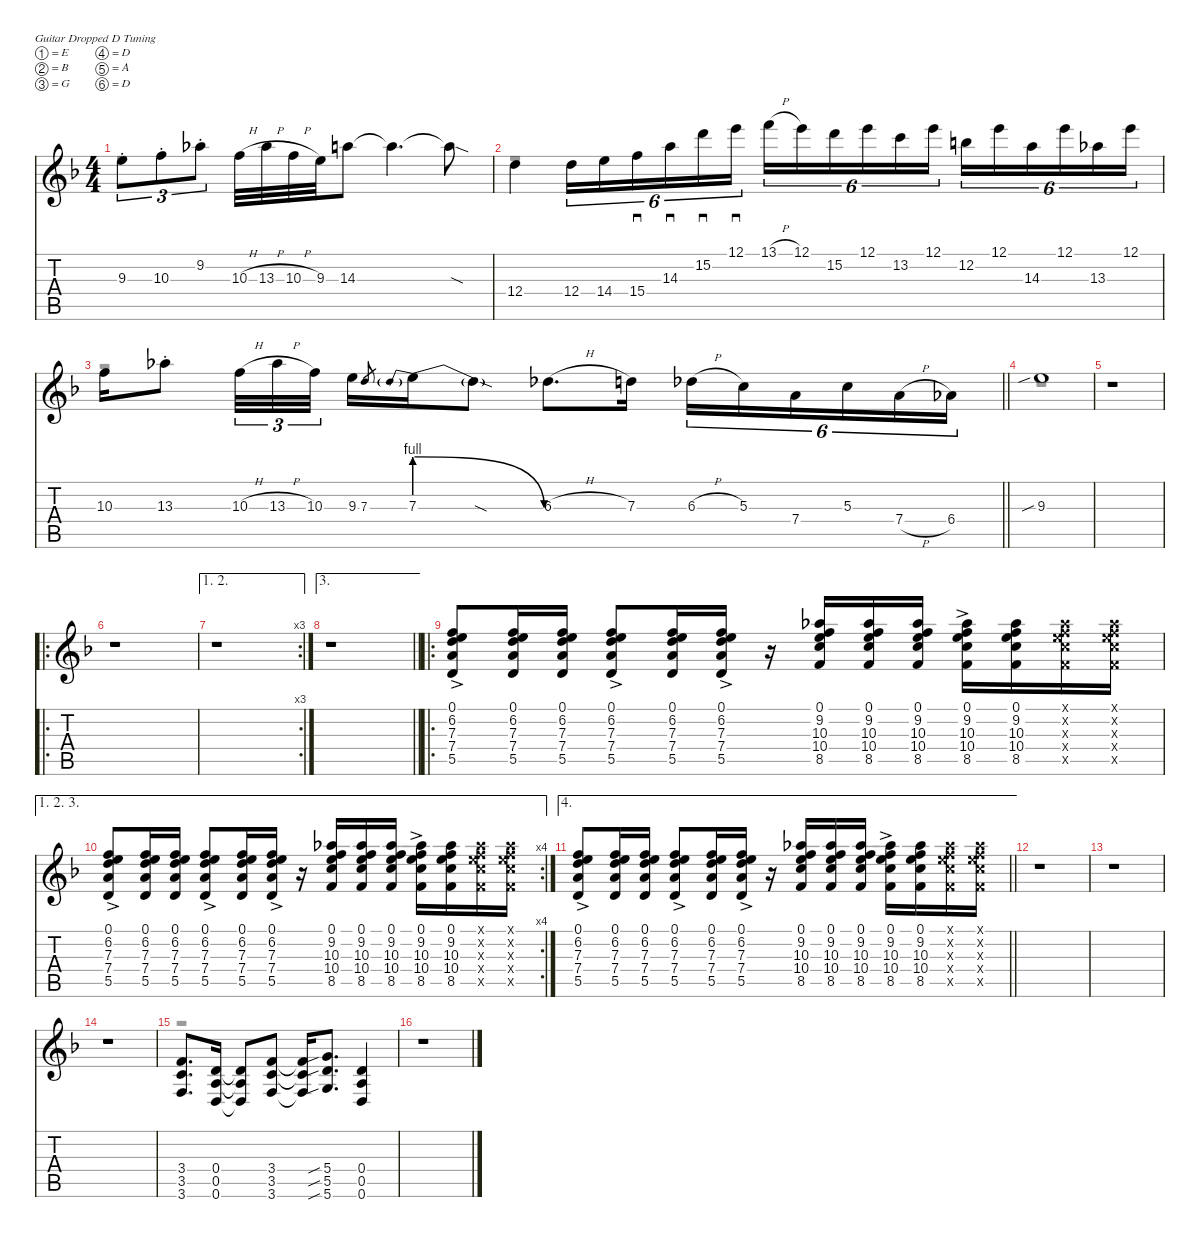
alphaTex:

\defaultSystemsLayout 4
\hideDynamics
\bracketExtendMode nobrackets
\singleTrackTrackNamePolicy hidden
\multiTrackTrackNamePolicy hidden
\otherSystemsTrackNameOrientation horizontal
\track ("Guitar 2" "Guitar 2") {defaultSystemsLayout 8 instrument distortionguitar}
\staff {score tabs}
\tuning (E4 B3 G3 D3 A2 D2)
\voice
\ts (4 4)
\tempo (85 hide)
\clef g2
\ks dminor
9.3{st acc forcenatural}.8{tu (3 2) dy fff beam Down} 10.3{st acc forcenatural}.8{tu (3 2) beam Down} 9.2{st acc b}.8{tu (3 2) beam Down} 10.3{h acc forcenatural}.32{beam Down} 13.3{h acc b}.32{beam Down} 10.3{h acc forcenatural}.32{beam Down} 9.3{acc forcenatural}.32{beam Down} 14.3{acc forcenatural}.8{beam Down} 14.3{t acc forcenatural}.4{d dy f beam Down} 14.3{sod t acc forcenatural}.8{dy fff beam Down} |
\tempo (84 hide)
12.4{acc forcenatural}.4{beam Down} 12.4{acc forcenatural}.16{tu (6 4) beam Down} 14.4{acc forcenatural}.16{tu (6 4) beam Down} 15.4{acc forcenatural}.16{sd tu (6 4) beam Down} 14.3{acc forcenatural}.16{sd tu (6 4) beam Down} 15.2{acc forcenatural}.16{sd tu (6 4) beam Down} 12.1{acc forcenatural}.16{sd tu (6 4) beam Down} 13.1{h acc forcenatural}.16{tu (6 4) beam Down} 12.1{acc forcenatural}.16{tu (6 4) beam Down} 15.2{acc forcenatural}.16{tu (6 4) beam Down} 12.1{acc forcenatural}.16{tu (6 4) beam Down} 13.2{acc forcenatural}.16{tu (6 4) beam Down} 12.1{acc forcenatural}.16{tu (6 4) beam Down} 12.2{acc forcenatural}.16{tu (6 4) beam Down} 12.1{acc forcenatural}.16{tu (6 4) beam Down} 14.3{acc forcenatural}.16{tu (6 4) beam Down} 12.1{acc forcenatural}.16{tu (6 4) beam Down} 13.3{acc b}.16{tu (6 4) beam Down} 12.1{acc forcenatural}.16{tu (6 4) beam Down} |
\tempo (85 hide)
\barLineRight lightlight
10.3{acc forcenatural}.16{beam Down} 13.3{st acc b}.8{beam Down} 10.3{h acc forcenatural}.32{tu (3 2) beam Down} 13.3{h acc b}.32{tu (3 2) beam Down} 10.3{acc forcenatural}.32{tu (3 2) beam Down} 9.3{acc forcenatural}.16{beam Down} 7.3{acc forcenatural}.8{gr dy ff beam Up} 7.3{be (prebendrelease 0 4 60 0)}.16{dy fff beam Down} 7.3{sod t acc forcenatural}.8{beam Down} 6.3{h acc b}.8{d beam Down} 7.3{acc forcenatural}.16{beam Down} 6.3{h acc b}.16{tu (6 4) beam Down} 5.3{acc forcenatural}.16{tu (6 4) beam Down} 7.4{acc forcenatural}.16{tu (6 4) beam Down} 5.3{acc forcenatural}.16{tu (6 4) beam Down} 7.4{h acc forcenatural}.16{tu (6 4) beam Down} 6.4{acc b}.16{tu (6 4) beam Down} |
\tempo (84 hide)
9.3{sib acc forcenatural}.1{beam Up} |
\tempo (85 0.00625 hide)
r.1{beam Up} |
\ro
\tempo (84 0.00625 hide)
r.1{beam Up} |
\ae (1 2)
\rc 3
\tempo (85 hide)
r.1{beam Up} |
\ae 3
\tempo (84 hide)
\barLineRight lightlight
r.1{beam Up} |
\ro
\tempo (85 hide)
(0.1{ac acc forcenatural} 6.2{ac acc forcenatural} 7.3{ac acc forcenatural} 7.4{ac acc forcenatural} 5.5{ac acc forcenatural}).8{dy pp beam Up} (0.1{acc forcenatural} 6.2{acc forcenatural} 7.3{acc forcenatural} 7.4{acc forcenatural} 5.5{acc forcenatural}).16{dy p beam Up} (0.1{acc forcenatural} 6.2{acc forcenatural} 7.3{acc forcenatural} 7.4{acc forcenatural} 5.5{acc forcenatural}).16{beam Up} (0.1{ac acc forcenatural} 6.2{ac acc forcenatural} 7.3{ac acc forcenatural} 7.4{ac acc forcenatural} 5.5{ac acc forcenatural}).8{dy pp beam Up} (0.1{acc forcenatural} 6.2{acc forcenatural} 7.3{acc forcenatural} 7.4{acc forcenatural} 5.5{acc forcenatural}).16{dy p beam Up} (0.1{ac acc forcenatural} 6.2{ac acc forcenatural} 7.3{ac acc forcenatural} 7.4{ac acc forcenatural} 5.5{ac acc forcenatural}).16{dy pp beam Up} r.16{beam Up} (0.1{acc forcenatural} 9.2{acc b} 10.3{acc forcenatural} 10.4{acc forcenatural} 8.5{acc forcenatural}).16{dy p beam Down} (0.1{acc forcenatural} 9.2{acc b} 10.3{acc forcenatural} 10.4{acc forcenatural} 8.5{acc forcenatural}).16{beam Down} (0.1{acc forcenatural} 9.2{acc b} 10.3{acc forcenatural} 10.4{acc forcenatural} 8.5{acc forcenatural}).16{beam Down} (0.1{ac acc forcenatural} 9.2{ac acc b} 10.3{ac acc forcenatural} 10.4{ac acc forcenatural} 8.5{ac acc forcenatural}).16{dy pp beam Down} (0.1{acc forcenatural} 9.2{acc b} 10.3{acc forcenatural} 10.4{acc forcenatural} 8.5{acc forcenatural}).16{dy p beam Down} (0.1{x acc forcenatural} 9.2{x acc b} 10.3{x acc forcenatural} 10.4{x acc forcenatural} 8.5{x acc forcenatural}).16{beam Down} (0.1{x acc forcenatural} 9.2{x acc b} 10.3{x acc forcenatural} 10.4{x acc forcenatural} 8.5{x acc forcenatural}).16{beam Down} |
\ae (1 2 3)
\rc 4
\tempo (84 0.00625 hide)
(0.1{ac acc forcenatural} 6.2{ac acc forcenatural} 7.3{ac acc forcenatural} 7.4{ac acc forcenatural} 5.5{ac acc forcenatural}).8{dy pp beam Up} (0.1{acc forcenatural} 6.2{acc forcenatural} 7.3{acc forcenatural} 7.4{acc forcenatural} 5.5{acc forcenatural}).16{dy p beam Up} (0.1{acc forcenatural} 6.2{acc forcenatural} 7.3{acc forcenatural} 7.4{acc forcenatural} 5.5{acc forcenatural}).16{beam Up} (0.1{ac acc forcenatural} 6.2{ac acc forcenatural} 7.3{ac acc forcenatural} 7.4{ac acc forcenatural} 5.5{ac acc forcenatural}).8{dy pp beam Up} (0.1{acc forcenatural} 6.2{acc forcenatural} 7.3{acc forcenatural} 7.4{acc forcenatural} 5.5{acc forcenatural}).16{dy p beam Up} (0.1{ac acc forcenatural} 6.2{ac acc forcenatural} 7.3{ac acc forcenatural} 7.4{ac acc forcenatural} 5.5{ac acc forcenatural}).16{dy pp beam Up} r.16{beam Up} (0.1{acc forcenatural} 9.2{acc b} 10.3{acc forcenatural} 10.4{acc forcenatural} 8.5{acc forcenatural}).16{dy p beam Down} (0.1{acc forcenatural} 9.2{acc b} 10.3{acc forcenatural} 10.4{acc forcenatural} 8.5{acc forcenatural}).16{beam Down} (0.1{acc forcenatural} 9.2{acc b} 10.3{acc forcenatural} 10.4{acc forcenatural} 8.5{acc forcenatural}).16{beam Down} (0.1{ac acc forcenatural} 9.2{ac acc b} 10.3{ac acc forcenatural} 10.4{ac acc forcenatural} 8.5{ac acc forcenatural}).16{dy pp beam Down} (0.1{acc forcenatural} 9.2{acc b} 10.3{acc forcenatural} 10.4{acc forcenatural} 8.5{acc forcenatural}).16{dy p beam Down} (0.1{x acc forcenatural} 9.2{x acc b} 10.3{x acc forcenatural} 10.4{x acc forcenatural} 8.5{x acc forcenatural}).16{beam Down} (0.1{x acc forcenatural} 9.2{x acc b} 10.3{x acc forcenatural} 10.4{x acc forcenatural} 8.5{x acc forcenatural}).16{beam Down} |
\ae 4
\tempo (85 hide)
\barLineRight lightlight
(0.1{ac acc forcenatural} 6.2{ac acc forcenatural} 7.3{ac acc forcenatural} 7.4{ac acc forcenatural} 5.5{ac acc forcenatural}).8{dy pp beam Up} (0.1{acc forcenatural} 6.2{acc forcenatural} 7.3{acc forcenatural} 7.4{acc forcenatural} 5.5{acc forcenatural}).16{dy p beam Up} (0.1{acc forcenatural} 6.2{acc forcenatural} 7.3{acc forcenatural} 7.4{acc forcenatural} 5.5{acc forcenatural}).16{beam Up} (0.1{ac acc forcenatural} 6.2{ac acc forcenatural} 7.3{ac acc forcenatural} 7.4{ac acc forcenatural} 5.5{ac acc forcenatural}).8{dy pp beam Up} (0.1{acc forcenatural} 6.2{acc forcenatural} 7.3{acc forcenatural} 7.4{acc forcenatural} 5.5{acc forcenatural}).16{dy p beam Up} (0.1{ac acc forcenatural} 6.2{ac acc forcenatural} 7.3{ac acc forcenatural} 7.4{ac acc forcenatural} 5.5{ac acc forcenatural}).16{dy pp beam Up} r.16{beam Up} (0.1{acc forcenatural} 9.2{acc b} 10.3{acc forcenatural} 10.4{acc forcenatural} 8.5{acc forcenatural}).16{dy p beam Down} (0.1{acc forcenatural} 9.2{acc b} 10.3{acc forcenatural} 10.4{acc forcenatural} 8.5{acc forcenatural}).16{beam Down} (0.1{acc forcenatural} 9.2{acc b} 10.3{acc forcenatural} 10.4{acc forcenatural} 8.5{acc forcenatural}).16{beam Down} (0.1{ac acc forcenatural} 9.2{ac acc b} 10.3{ac acc forcenatural} 10.4{ac acc forcenatural} 8.5{ac acc forcenatural}).16{dy pp beam Down} (0.1{acc forcenatural} 9.2{acc b} 10.3{acc forcenatural} 10.4{acc forcenatural} 8.5{acc forcenatural}).16{dy p beam Down} (0.1{x acc forcenatural} 9.2{x acc b} 10.3{x acc forcenatural} 10.4{x acc forcenatural} 8.5{x acc forcenatural}).16{beam Down} (0.1{x acc forcenatural} 9.2{x acc b} 10.3{x acc forcenatural} 10.4{x acc forcenatural} 8.5{x acc forcenatural}).16{beam Down} |
\tempo (84 hide)
r.1{beam Up} |
\tempo (85 0.00625 hide)
r.1{beam Up} |
\tempo (84 hide)
r.1{beam Up} |
\tempo (85 hide)
(3.4{acc forcenatural} 3.5{acc forcenatural} 3.6{acc forcenatural}).8{d dy f beam Up} (0.4{acc forcenatural} 0.5{acc forcenatural} 0.6{acc forcenatural}).16{beam Up} (0.4{t acc forcenatural} 0.5{t acc forcenatural} 0.6{t acc forcenatural}).8{beam Up} (3.4{acc forcenatural} 3.5{acc forcenatural} 3.6{acc forcenatural}).8{beam Up} (3.4{t acc forcenatural} 3.5{t acc forcenatural} 3.6{t acc forcenatural}).16{beam Up} (5.4{sib acc forcenatural} 5.5{sib acc forcenatural} 5.6{sib acc forcenatural}).8{d beam Up} (0.4{acc forcenatural} 0.5{acc forcenatural} 0.6{acc forcenatural}).4{beam Up} |
\tempo (84 0.00625 hide)
r.1{beam Up}
\voice
\clef g2
\ottava regular
\simile none
\ks dminor
r.1{dy f beam Down} |
r.1{beam Down} |
\barLineRight lightlight
r.1{beam Down} |
r.1{beam Down} |
r.1{beam Down} |
r.1{beam Down} |
r.1{beam Down} |
\barLineRight lightlight
r.1{beam Down} |
|
|
\barLineRight lightlight
|
r.1{beam Down} |
r.1{beam Down} |
r.1{beam Down} |
r.1{beam Down} |
r.1{beam Down}
